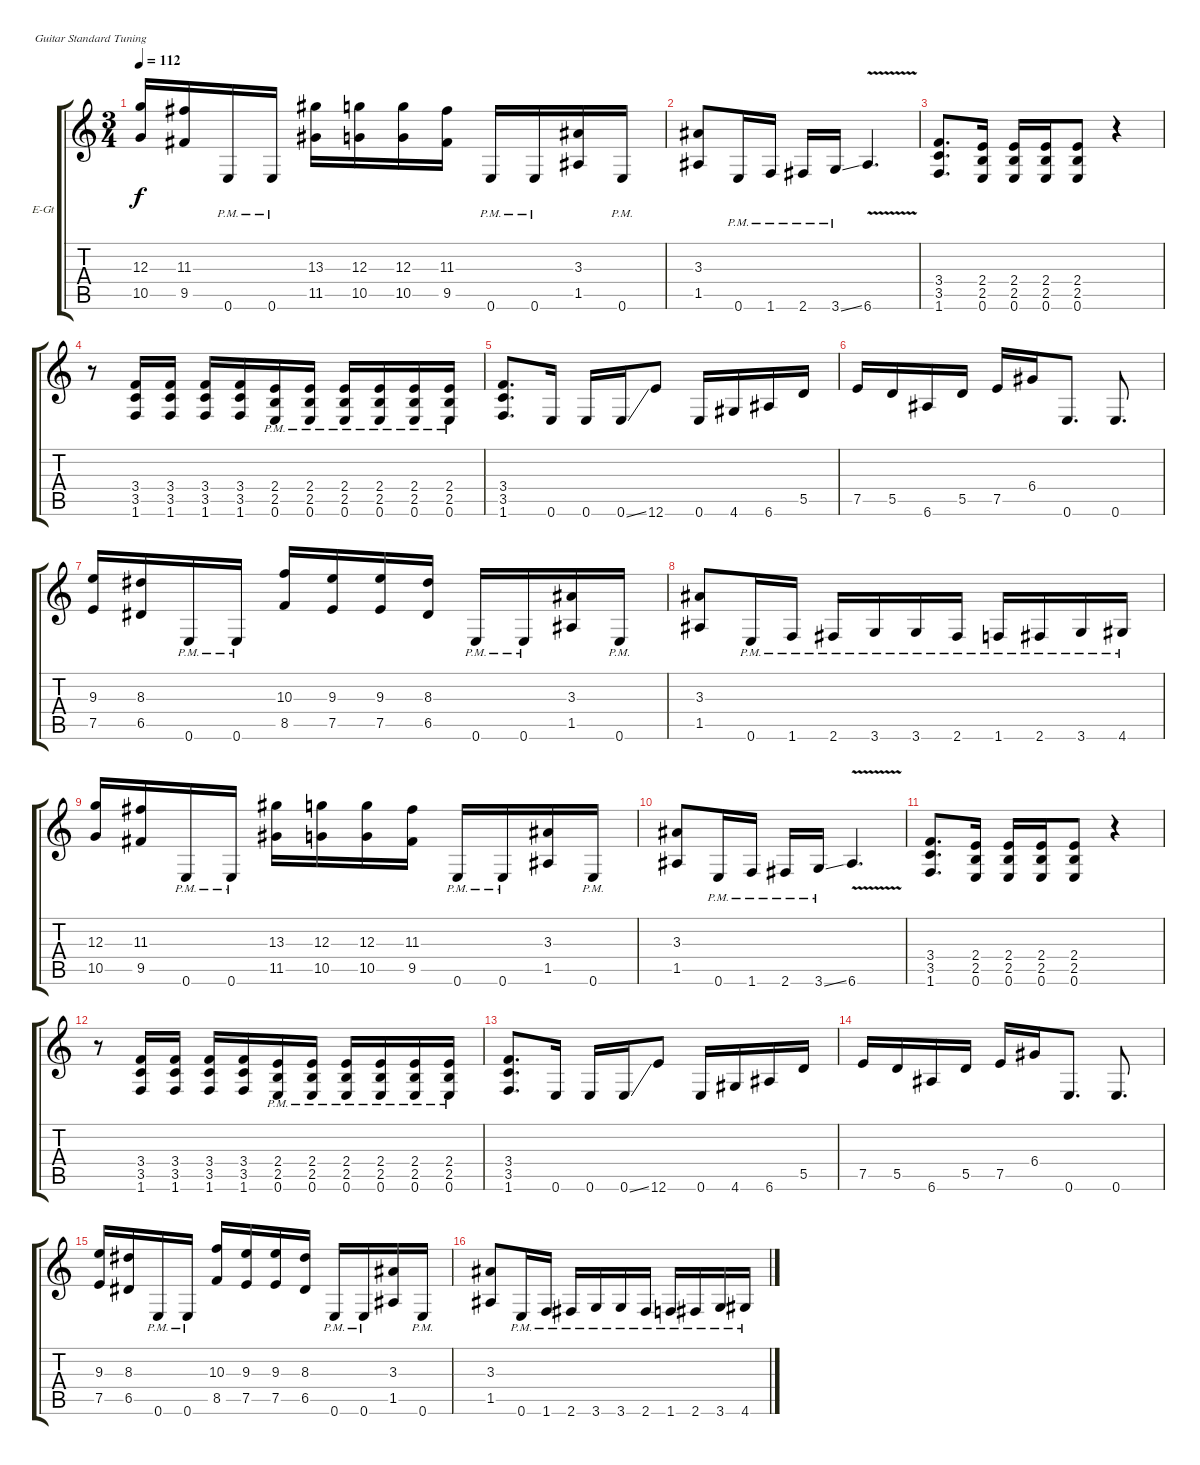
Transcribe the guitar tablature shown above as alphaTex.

\bracketExtendMode groupsimilarinstruments
\firstSystemTrackNameOrientation horizontal
\otherSystemsTrackNameOrientation horizontal
\track ("Guitar 2" "E-Gt") {instrument overdrivenguitar}
\staff {score tabs}
\tuning (E4 B3 G3 D3 A2 E2)
\ts (3 4)
\tempo 112
\clef g2
\ks c
(12.3 10.5).16{dy f} (11.3 9.5).16 0.6{pm}.16 0.6{pm}.16 (13.3 11.5).16 (12.3 10.5).16 (12.3 10.5).16 (11.3 9.5).16 0.6{pm}.16 0.6{pm}.16 (3.3 1.5).16 0.6{pm}.16 |
(3.3 1.5).8 0.6{pm}.16 1.6{pm}.16 2.6{pm}.16 3.6{ss pm}.16 6.6{v}.4{d} |
(3.4 3.5 1.6).8{d} (2.4 2.5 0.6).16 (2.4 2.5 0.6).16 (2.4 2.5 0.6).16 (2.4 2.5 0.6).8 r.4 |
r.8 (3.4 3.5 1.6).16 (3.4 3.5 1.6).16 (3.4 3.5 1.6).16 (3.4 3.5 1.6).16 (2.4{pm} 2.5{pm} 0.6{pm}).16 (2.4{pm} 2.5{pm} 0.6{pm}).16 (2.4{pm} 2.5{pm} 0.6{pm}).16 (2.4{pm} 2.5{pm} 0.6{pm}).16 (2.4{pm} 2.5{pm} 0.6{pm}).16 (2.4{pm} 2.5{pm} 0.6{pm}).16 |
(3.4 3.5 1.6).8{d} 0.6.16 0.6.16 0.6{ss}.16 12.6.8 0.6.16 4.6.16 6.6.16 5.5.16 |
7.5.16 5.5.16 6.6.16 5.5.16 7.5.16 6.4.16 0.6.8{d} 0.6.8{d} |
(9.3 7.5).16 (8.3 6.5).16 0.6{pm}.16 0.6{pm}.16 (10.3 8.5).16 (9.3 7.5).16 (9.3 7.5).16 (8.3 6.5).16 0.6{pm}.16 0.6{pm}.16 (3.3 1.5).16 0.6{pm}.16 |
(3.3 1.5).8 0.6{pm}.16 1.6{pm}.16 2.6{pm}.16 3.6{pm}.16 3.6{pm}.16 2.6{pm}.16 1.6{pm}.16 2.6{pm}.16 3.6{pm}.16 4.6{pm}.16 |
(12.3 10.5).16 (11.3 9.5).16 0.6{pm}.16 0.6{pm}.16 (13.3 11.5).16 (12.3 10.5).16 (12.3 10.5).16 (11.3 9.5).16 0.6{pm}.16 0.6{pm}.16 (3.3 1.5).16 0.6{pm}.16 |
(3.3 1.5).8 0.6{pm}.16 1.6{pm}.16 2.6{pm}.16 3.6{ss pm}.16 6.6{v}.4{d} |
(3.4 3.5 1.6).8{d} (2.4 2.5 0.6).16 (2.4 2.5 0.6).16 (2.4 2.5 0.6).16 (2.4 2.5 0.6).8 r.4 |
r.8 (3.4 3.5 1.6).16 (3.4 3.5 1.6).16 (3.4 3.5 1.6).16 (3.4 3.5 1.6).16 (2.4{pm} 2.5{pm} 0.6{pm}).16 (2.4{pm} 2.5{pm} 0.6{pm}).16 (2.4{pm} 2.5{pm} 0.6{pm}).16 (2.4{pm} 2.5{pm} 0.6{pm}).16 (2.4{pm} 2.5{pm} 0.6{pm}).16 (2.4{pm} 2.5{pm} 0.6{pm}).16 |
(3.4 3.5 1.6).8{d} 0.6.16 0.6.16 0.6{ss}.16 12.6.8 0.6.16 4.6.16 6.6.16 5.5.16 |
7.5.16 5.5.16 6.6.16 5.5.16 7.5.16 6.4.16 0.6.8{d} 0.6.8{d} |
(9.3 7.5).16 (8.3 6.5).16 0.6{pm}.16 0.6{pm}.16 (10.3 8.5).16 (9.3 7.5).16 (9.3 7.5).16 (8.3 6.5).16 0.6{pm}.16 0.6{pm}.16 (3.3 1.5).16 0.6{pm}.16 |
(3.3 1.5).8 0.6{pm}.16 1.6{pm}.16 2.6{pm}.16 3.6{pm}.16 3.6{pm}.16 2.6{pm}.16 1.6{pm}.16 2.6{pm}.16 3.6{pm}.16 4.6{pm}.16
